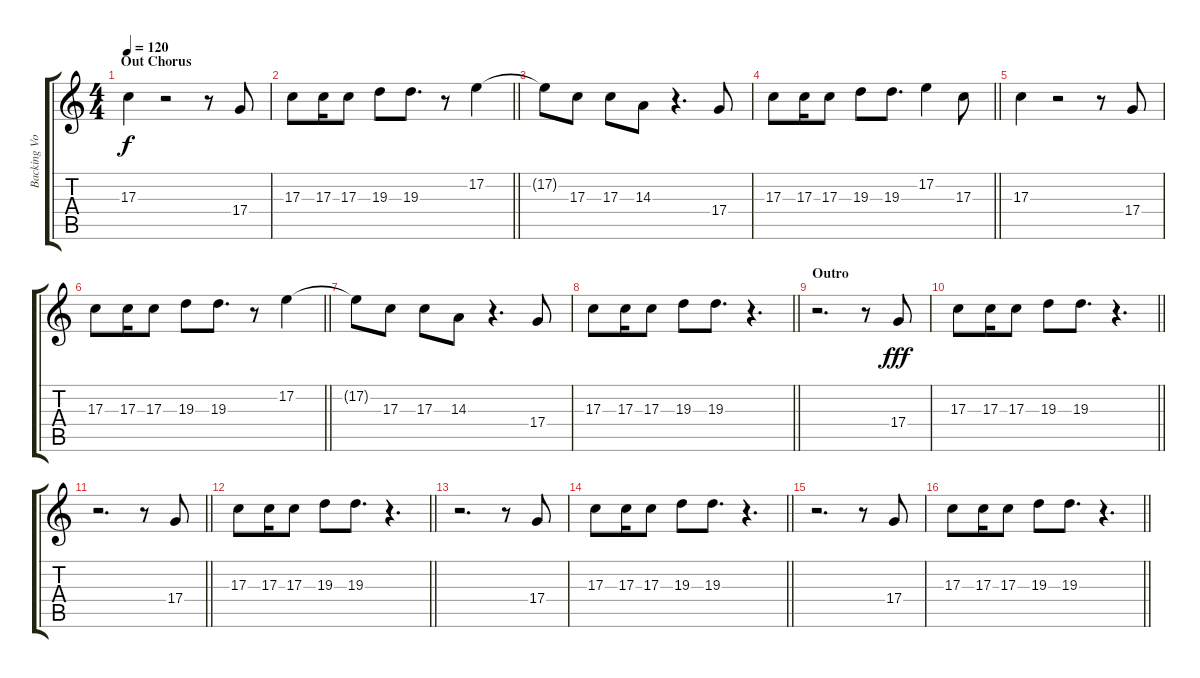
\track ("Backing Vocals" "Backing Vo") {instrument lead3calliope}
\staff {score tabs}
\tuning (E4 B3 G3 D3 A2 E2) {hide}
\ts (4 4)
\section ("" "Out Chorus")
\tempo 120
\clef g2
\ks c
17.3.4{dy f} r.2 r.8 17.4.8 |
\barLineRight lightlight
17.3.8 17.3.16 17.3.8 19.3.8 19.3.8{d} r.8 17.2.4 |
17.2{t}.8 17.3.8 17.3.8 14.3.8 r.4{d} 17.4.8 |
\barLineRight lightlight
17.3.8 17.3.16 17.3.8 19.3.8 19.3.8{d} 17.2.4 17.3.8 |
17.3.4 r.2 r.8 17.4.8 |
\barLineRight lightlight
17.3.8 17.3.16 17.3.8 19.3.8 19.3.8{d} r.8 17.2.4 |
17.2{t}.8 17.3.8 17.3.8 14.3.8 r.4{d} 17.4.8 |
\barLineRight lightlight
17.3.8 17.3.16 17.3.8 19.3.8 19.3.8{d} r.4{d} |
\section ("" "Outro")
r.2{d} r.8 17.4.8{dy fff} |
\barLineRight lightlight
17.3.8 17.3.16 17.3.8 19.3.8 19.3.8{d} r.4{d} |
\barLineRight lightlight
r.2{d} r.8 17.4.8 |
\barLineRight lightlight
17.3.8 17.3.16 17.3.8 19.3.8 19.3.8{d} r.4{d} |
r.2{d} r.8 17.4.8 |
\barLineRight lightlight
17.3.8 17.3.16 17.3.8 19.3.8 19.3.8{d} r.4{d} |
r.2{d} r.8 17.4.8 |
\barLineRight lightlight
17.3.8 17.3.16 17.3.8 19.3.8 19.3.8{d} r.4{d}
